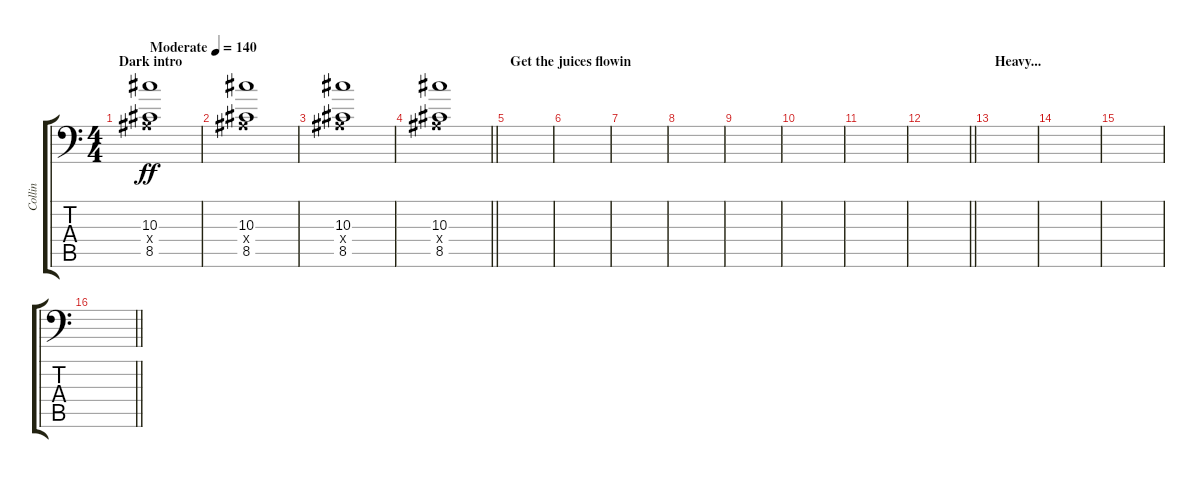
\track ("Collin" "Collin") {instrument distortionguitar}
\staff {score tabs}
\tuning (C4 G3 Eb3 Bb2 F2 Bb1) {hide}
\ts (4 4)
\section ("" "Dark intro")
\tempo (140 "Moderate")
\clef f4
\ks c
(10.3 0.4{x} 8.5).1{dy ff instrument distortionguitar} |
(10.3 0.4{x} 8.5).1 |
(10.3 0.4{x} 8.5).1 |
\barLineRight lightlight
(10.3 0.4{x} 8.5).1 |
\section ("" "Get the juices flowin")
|
|
|
|
|
|
|
\barLineRight lightlight
|
\section ("" "Heavy...")
|
|
|
\barLineRight lightlight
